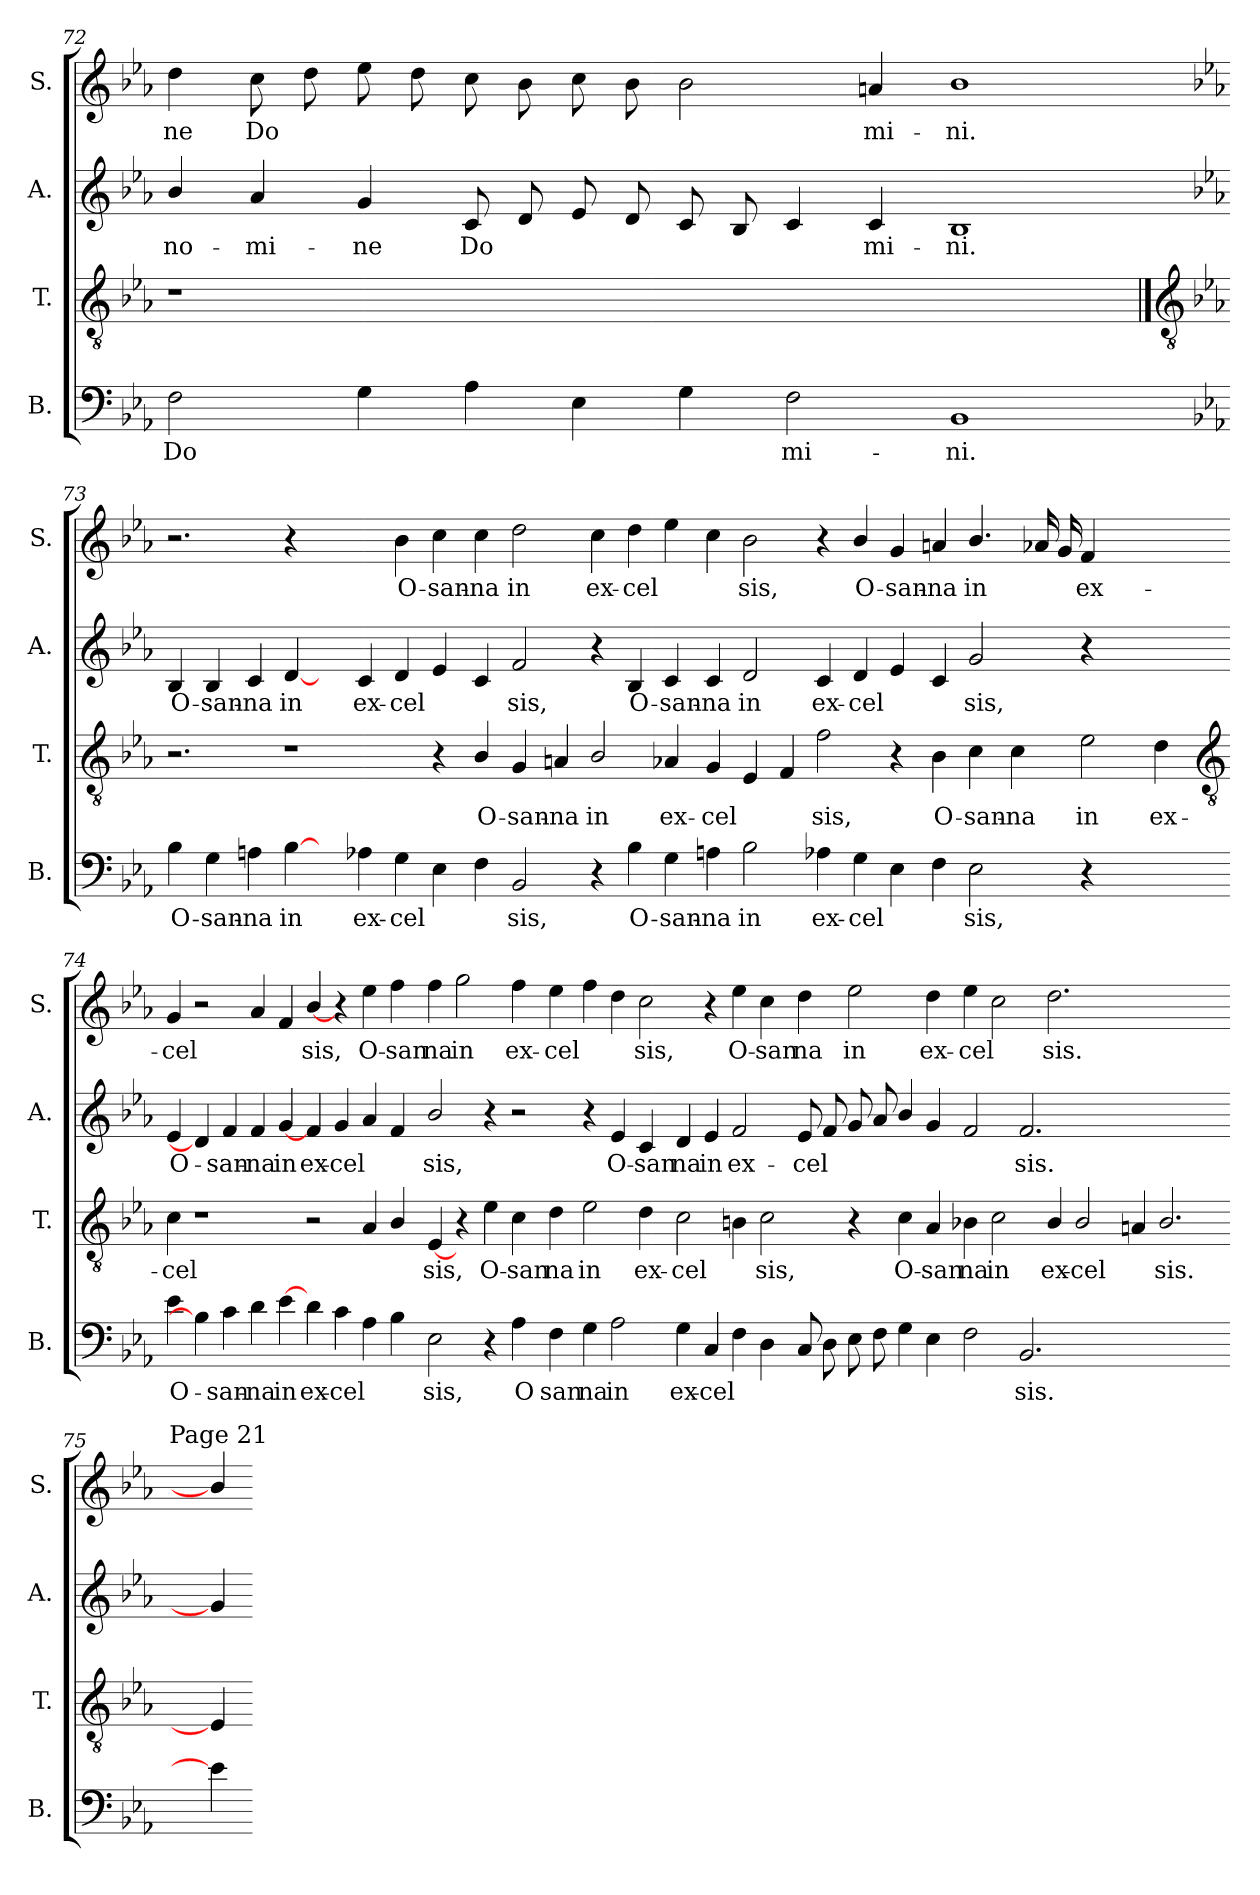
**kern	**text	**kern	**text	**kern	**text	**kern	**text
*part4	*part4	*part3	*part3	*part2	*part2	*part1	*part1
*staff4	*staff4	*staff3	*staff3	*staff2	*staff2	*staff1	*staff1
*I"B.	*	*I"T.	*	*I"A.	*	*I"S.	*
*I'B.	*	*I'T.	*	*I'A.	*	*I'S.	*
!!LO:LB:g=z
*clefF4	*	*clefGv2	*	*clefG2	*	*clefG2	*
*k[b-e-a-]	*	*k[b-e-a-]	*	*k[b-e-a-]	*	*k[b-e-a-]	*
*E-:	*	*E-:	*	*E-:	*	*E-:	*
=72	=72	=72	=72	=72	=72	=72	=72
!	!LO:LY:b	!	!	!	!LO:LY:b	!	!LO:LY:b
2F	Do	1r	.	4b-/	no-	4dd	-ne
!	!	!	!	!	!LO:LY:b	!	!LO:LY:b
.	.	.	.	4a-	-mi-	8cc	Do
.	.	.	.	.	.	8dd	.
!	!	!	!	!	!LO:LY:b	!	!
4G	.	.	.	4g	-ne	8ee-	.
.	.	.	.	.	.	8dd	.
!	!	!	!	!	!LO:LY:b	!	!
4A-	.	.	.	8c	Do	8cc	.
.	.	.	.	8d	.	8b-	.
4E-	.	0ryy	.	8e-	.	8cc	.
.	.	.	.	8d	.	8b-	.
4G	.	.	.	8c	.	2b-	.
.	.	.	.	8B-	.	.	.
!	!LO:LY:b	!	!	!	!	!	!
2F	mi-	.	.	4c	.	.	.
!	!	!	!	!	!LO:LY:b	!	!LO:LY:b
.	.	.	.	4c	mi-	4an	mi-
!	!LO:LY:b	!	!	!	!LO:LY:b	!	!LO:LY:b
1BB-	-ni.	.	.	1B-	-ni.	1b-	-ni.
!!LO:LB:g=z
=73-	=73-	==73	=73-	=73-	=73-	=73-	=73-
*	*	*clefGv2	*	*	*	*	*
*	*	*k[b-e-a-]	*	*	*	*	*
*	*	*E-:	*	*	*	*	*
!	!LO:LY:b	!	!	!	!LO:LY:b	!	!
4B-	O-	2.r	.	4B-	O-	2.r	.
!	!LO:LY:b	!	!	!	!LO:LY:b	!	!
4G	-san-	.	.	4B-	-san-	.	.
!	!LO:LY:b	!	!	!	!LO:LY:b	!	!
4An	-na	.	.	4c	-na	.	.
!	!LO:LY:b	!	!	!	!LO:LY:b	!	!
[4B-	in	1r	.	[4d	in	4r	.
4ryy	.	.	.	4ryy	.	2ryy	.
!	!LO:LY:b	!	!	!	!LO:LY:b	!	!
4A-X	ex-	.	.	4c	ex-	.	.
!	!LO:LY:b	!	!	!	!LO:LY:b	!	!LO:LY:b
4G	-cel	.	.	4d	-cel	4b-	O-
!	!	!	!	!	!	!	!LO:LY:b
4E-	.	4r	.	4e-	.	4cc	-san-
!	!	!	!LO:LY:b	!	!	!	!LO:LY:b
4F	.	4B-/	O-	4c	.	4cc	-na
!	!LO:LY:b	!	!LO:LY:b	!	!LO:LY:b	!	!LO:LY:b
2BB-	sis,	4G/	-san-	2f	sis,	2dd	in
!	!	!	!LO:LY:b	!	!	!	!
.	.	4An/	-na	.	.	.	.
!	!	!	!LO:LY:b	!	!	!	!LO:LY:b
4r	.	2B-/	in	4r	.	4cc	ex-
!	!LO:LY:b	!	!	!	!LO:LY:b	!	!LO:LY:b
4B-	O-	.	.	4B-	O-	4dd	-cel
!	!LO:LY:b	!	!LO:LY:b	!	!LO:LY:b	!	!
4G	-san-	4A-X	ex-	4c	-san-	4ee-	.
!	!LO:LY:b	!	!LO:LY:b	!	!LO:LY:b	!	!
4An	-na	4G	-cel	4c	-na	4cc	.
!	!LO:LY:b	!	!	!	!LO:LY:b	!	!LO:LY:b
2B-	in	4E-	.	2d	in	2b-	sis,
.	.	4F	.	.	.	.	.
!	!LO:LY:b	!	!LO:LY:b	!	!LO:LY:b	!	!
4A-X	ex-	2f	sis,	4c	ex-	4r	.
!	!LO:LY:b	!	!	!	!LO:LY:b	!	!LO:LY:b
4G	-cel	.	.	4d	-cel	4b-/	O-
!	!	!	!	!	!	!	!LO:LY:b
4E-	.	4r	.	4e-	.	4g/	-san-
!	!	!	!LO:LY:b	!	!	!	!LO:LY:b
4F	.	4B-	O-	4c	.	4an/	-na
!	!LO:LY:b	!	!LO:LY:b	!	!LO:LY:b	!	!LO:LY:b
2E-	sis,	4c	-san-	2g	sis,	4.b-/	in
!	!	!	!LO:LY:b	!	!	!	!
.	.	4c	-na	.	.	.	.
.	.	.	.	.	.	16a-X/	.
.	.	.	.	.	.	16g/	.
!	!	!	!LO:LY:b	!	!	!	!LO:LY:b
4r	.	2e-	in	4r	.	4f/	ex-
2ryy	.	.	.	2ryy	.	2ryy	.
!	!	!	!LO:LY:b	!	!	!	!
.	.	4d	ex-	.	.	.	.
!!LO:LB:g=z
=74-	=74-	=74-	=74-	=74-	=74-	=74-	=74-
*	*	*clefGv2	*	*	*	*	*
!	!LO:LY:b	!	!LO:LY:b	!	!LO:LY:b	!	!LO:LY:b
4e-	O-	4c	-cel	4e-	O-	4g	-cel
4B-]	.	1r	.	4d]	.	2r	.
!	!LO:LY:b	!	!	!	!LO:LY:b	!	!
4c	-san-	.	.	4f	-san-	.	.
!	!LO:LY:b	!	!	!	!LO:LY:b	!	!
4d	-na	.	.	4f	-na	4a-	.
!	!LO:LY:b	!	!	!	!LO:LY:b	!	!
[4e-	in	.	.	[4g/	in	4f	.
!	!LO:LY:b	!	!	!	!LO:LY:b	!	!LO:LY:b
4d	ex-	2r	.	4f/	ex-	[4b-/	sis,
!	!LO:LY:b	!	!	!	!LO:LY:b	!	!
4c	-cel	.	.	4g/	-cel	4r	.
!	!	!	!	!	!	!	!LO:LY:b
4A-	.	4A-	.	4a-/	.	4ee-	O-
!	!	!	!	!	!	!	!LO:LY:b
4B-	.	4B-/	.	4f/	.	4ff	-san-
!	!LO:LY:b	!	!LO:LY:b	!	!LO:LY:b	!	!LO:LY:b
2E-	sis,	[4E-	sis,	2b-/	sis,	4ff	-na
!	!	!	!	!	!	!	!LO:LY:b
.	.	4r	.	.	.	2gg	in
!	!	!	!LO:LY:b	!	!	!	!
4r	.	4e-	O-	4r	.	.	.
!	!LO:LY:b	!	!LO:LY:b	!	!	!	!LO:LY:b
4A-	O-	4c	-san-	2r	.	4ff	ex-
!	!LO:LY:b	!	!LO:LY:b	!	!	!	!LO:LY:b
4F	-san-	4d	-na	.	.	4ee-	-cel
!	!LO:LY:b	!	!LO:LY:b	!	!	!	!
4G	-na	2e-	in	4r	.	4ff	.
!	!LO:LY:b	!	!	!	!LO:LY:b	!	!
2A-	in	.	.	4e-/	O-	4dd	.
!	!	!	!LO:LY:b	!	!LO:LY:b	!	!LO:LY:b
.	.	4d	ex-	4c/	-san-	2cc	sis,
!	!LO:LY:b	!	!LO:LY:b	!	!LO:LY:b	!	!
4G	ex-	2c	-cel	4d/	-na	.	.
!	!LO:LY:b	!	!	!	!LO:LY:b	!	!
4C	-cel	.	.	4e-/	in	4r	.
!	!	!	!	!	!LO:LY:b	!	!LO:LY:b
4F	.	4Bn	.	2f/	ex-	4ee-	O-
!	!	!	!LO:LY:b	!	!	!	!LO:LY:b
4D	.	2c	sis,	.	.	4cc	-san-
!	!	!	!	!	!LO:LY:b	!	!LO:LY:b
8C	.	.	.	8e-/	-cel	4dd	-na
8D	.	.	.	8f/	.	.	.
!	!	!	!	!	!	!	!LO:LY:b
8E-	.	4r	.	8g/	.	2ee-	in
8F	.	.	.	8a-/	.	.	.
!	!	!	!LO:LY:b	!	!	!	!
4G	.	4c	O-	4b-/	.	.	.
!	!	!	!LO:LY:b	!	!	!	!LO:LY:b
4E-	.	4A-	-san-	4g/	.	4dd	ex-
!	!	!	!LO:LY:b	!	!	!	!LO:LY:b
2F	.	4B-X	-na	2f/	.	4ee-	-cel
!	!	!	!LO:LY:b	!	!	!	!
.	.	2c	in	.	.	2cc	.
!	!LO:LY:b	!	!	!	!LO:LY:b	!	!
2.BB-	sis.	.	.	2.f/	sis.	.	.
!	!	!	!LO:LY:b	!	!	!	!LO:LY:b
.	.	4B-/	ex-	.	.	2.dd	sis.
!	!	!	!LO:LY:b	!	!	!	!
.	.	2B-/	-cel	.	.	.	.
1ryy	.	.	.	1ryy	.	.	.
.	.	4An/	.	.	.	1ryy	.
!	!	!	!LO:LY:b	!	!	!	!
.	.	2.B-/	sis.	.	.	.	.
4ryy	.	.	.	4ryy	.	.	.
!!LO:LB:g=z
=75-	=75-	=75-	=75-	=75-	=75-	=75-	=75-
!	!	!	!	!	!	!LO:TX:a:t=Page 21	!
4ryy	.	4ryy	.	4ryy	.	4dyy	.
4e-]	.	4E-]	.	4g/]	.	4b-/]	.
=-	=-	=-	=-	=-	=-	=-	=-
*-	*-	*-	*-	*-	*-	*-	*-
